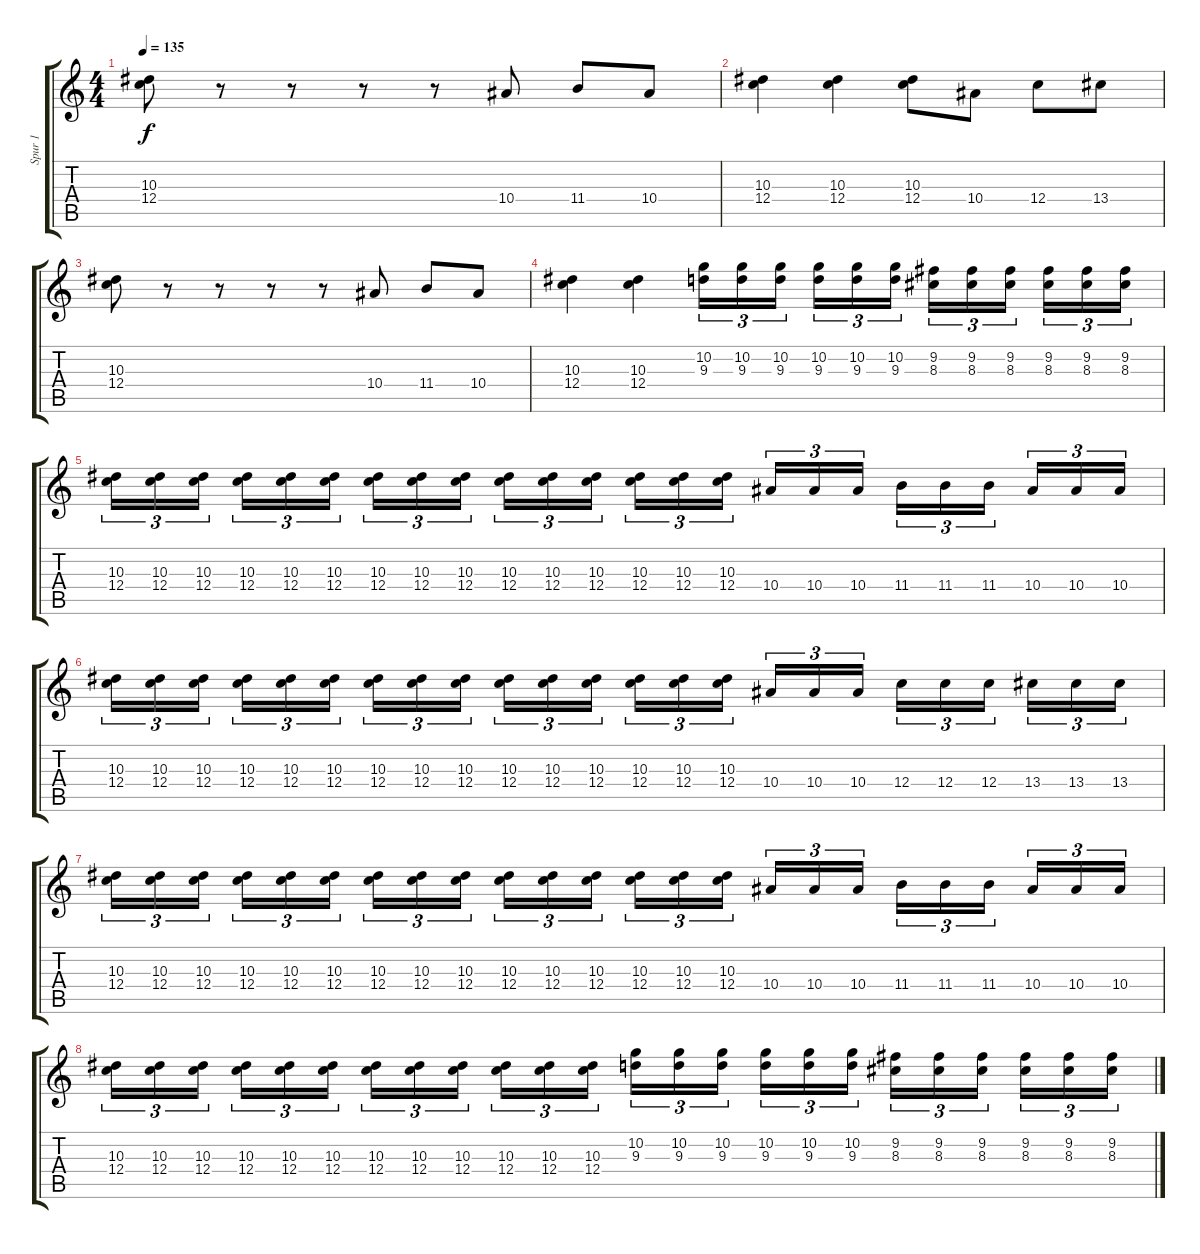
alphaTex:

\track ("Spur 1" "Spur 1") {instrument distortionguitar}
\staff {score tabs}
\tuning (D4 A3 F3 C3 G2 C2) {hide}
\ts (4 4)
\tempo 135
\clef g2
\ks c
(10.3 12.4).8{dy f} r.8 r.8 r.8 r.8 10.4.8 11.4.8 10.4.8 |
(10.3 12.4).4 (10.3 12.4).4 (10.3 12.4).8 10.4.8 12.4.8 13.4.8 |
(10.3 12.4).8 r.8 r.8 r.8 r.8 10.4.8 11.4.8 10.4.8 |
(10.3 12.4).4 (10.3 12.4).4 (10.2 9.3).16{tu (3 2)} (10.2 9.3).16{tu (3 2)} (10.2 9.3).16{tu (3 2) beam splitsecondary} (10.2 9.3).16{tu (3 2)} (10.2 9.3).16{tu (3 2)} (10.2 9.3).16{tu (3 2)} (9.2 8.3).16{tu (3 2)} (9.2 8.3).16{tu (3 2)} (9.2 8.3).16{tu (3 2) beam splitsecondary} (9.2 8.3).16{tu (3 2)} (9.2 8.3).16{tu (3 2)} (9.2 8.3).16{tu (3 2)} |
(10.3 12.4).16{tu (3 2)} (10.3 12.4).16{tu (3 2)} (10.3 12.4).16{tu (3 2) beam splitsecondary} (10.3 12.4).16{tu (3 2)} (10.3 12.4).16{tu (3 2)} (10.3 12.4).16{tu (3 2)} (10.3 12.4).16{tu (3 2)} (10.3 12.4).16{tu (3 2)} (10.3 12.4).16{tu (3 2) beam splitsecondary} (10.3 12.4).16{tu (3 2)} (10.3 12.4).16{tu (3 2)} (10.3 12.4).16{tu (3 2)} (10.3 12.4).16{tu (3 2)} (10.3 12.4).16{tu (3 2)} (10.3 12.4).16{tu (3 2) beam splitsecondary} 10.4.16{tu (3 2)} 10.4.16{tu (3 2)} 10.4.16{tu (3 2)} 11.4.16{tu (3 2)} 11.4.16{tu (3 2)} 11.4.16{tu (3 2) beam splitsecondary} 10.4.16{tu (3 2)} 10.4.16{tu (3 2)} 10.4.16{tu (3 2)} |
(10.3 12.4).16{tu (3 2)} (10.3 12.4).16{tu (3 2)} (10.3 12.4).16{tu (3 2) beam splitsecondary} (10.3 12.4).16{tu (3 2)} (10.3 12.4).16{tu (3 2)} (10.3 12.4).16{tu (3 2)} (10.3 12.4).16{tu (3 2)} (10.3 12.4).16{tu (3 2)} (10.3 12.4).16{tu (3 2) beam splitsecondary} (10.3 12.4).16{tu (3 2)} (10.3 12.4).16{tu (3 2)} (10.3 12.4).16{tu (3 2)} (10.3 12.4).16{tu (3 2)} (10.3 12.4).16{tu (3 2)} (10.3 12.4).16{tu (3 2) beam splitsecondary} 10.4.16{tu (3 2)} 10.4.16{tu (3 2)} 10.4.16{tu (3 2)} 12.4.16{tu (3 2)} 12.4.16{tu (3 2)} 12.4.16{tu (3 2) beam splitsecondary} 13.4.16{tu (3 2)} 13.4.16{tu (3 2)} 13.4.16{tu (3 2)} |
(10.3 12.4).16{tu (3 2)} (10.3 12.4).16{tu (3 2)} (10.3 12.4).16{tu (3 2) beam splitsecondary} (10.3 12.4).16{tu (3 2)} (10.3 12.4).16{tu (3 2)} (10.3 12.4).16{tu (3 2)} (10.3 12.4).16{tu (3 2)} (10.3 12.4).16{tu (3 2)} (10.3 12.4).16{tu (3 2) beam splitsecondary} (10.3 12.4).16{tu (3 2)} (10.3 12.4).16{tu (3 2)} (10.3 12.4).16{tu (3 2)} (10.3 12.4).16{tu (3 2)} (10.3 12.4).16{tu (3 2)} (10.3 12.4).16{tu (3 2) beam splitsecondary} 10.4.16{tu (3 2)} 10.4.16{tu (3 2)} 10.4.16{tu (3 2)} 11.4.16{tu (3 2)} 11.4.16{tu (3 2)} 11.4.16{tu (3 2) beam splitsecondary} 10.4.16{tu (3 2)} 10.4.16{tu (3 2)} 10.4.16{tu (3 2)} |
(10.3 12.4).16{tu (3 2)} (10.3 12.4).16{tu (3 2)} (10.3 12.4).16{tu (3 2) beam splitsecondary} (10.3 12.4).16{tu (3 2)} (10.3 12.4).16{tu (3 2)} (10.3 12.4).16{tu (3 2)} (10.3 12.4).16{tu (3 2)} (10.3 12.4).16{tu (3 2)} (10.3 12.4).16{tu (3 2) beam splitsecondary} (10.3 12.4).16{tu (3 2)} (10.3 12.4).16{tu (3 2)} (10.3 12.4).16{tu (3 2)} (10.2 9.3).16{tu (3 2)} (10.2 9.3).16{tu (3 2)} (10.2 9.3).16{tu (3 2) beam splitsecondary} (10.2 9.3).16{tu (3 2)} (10.2 9.3).16{tu (3 2)} (10.2 9.3).16{tu (3 2)} (9.2 8.3).16{tu (3 2)} (9.2 8.3).16{tu (3 2)} (9.2 8.3).16{tu (3 2) beam splitsecondary} (9.2 8.3).16{tu (3 2)} (9.2 8.3).16{tu (3 2)} (9.2 8.3).16{tu (3 2)}
